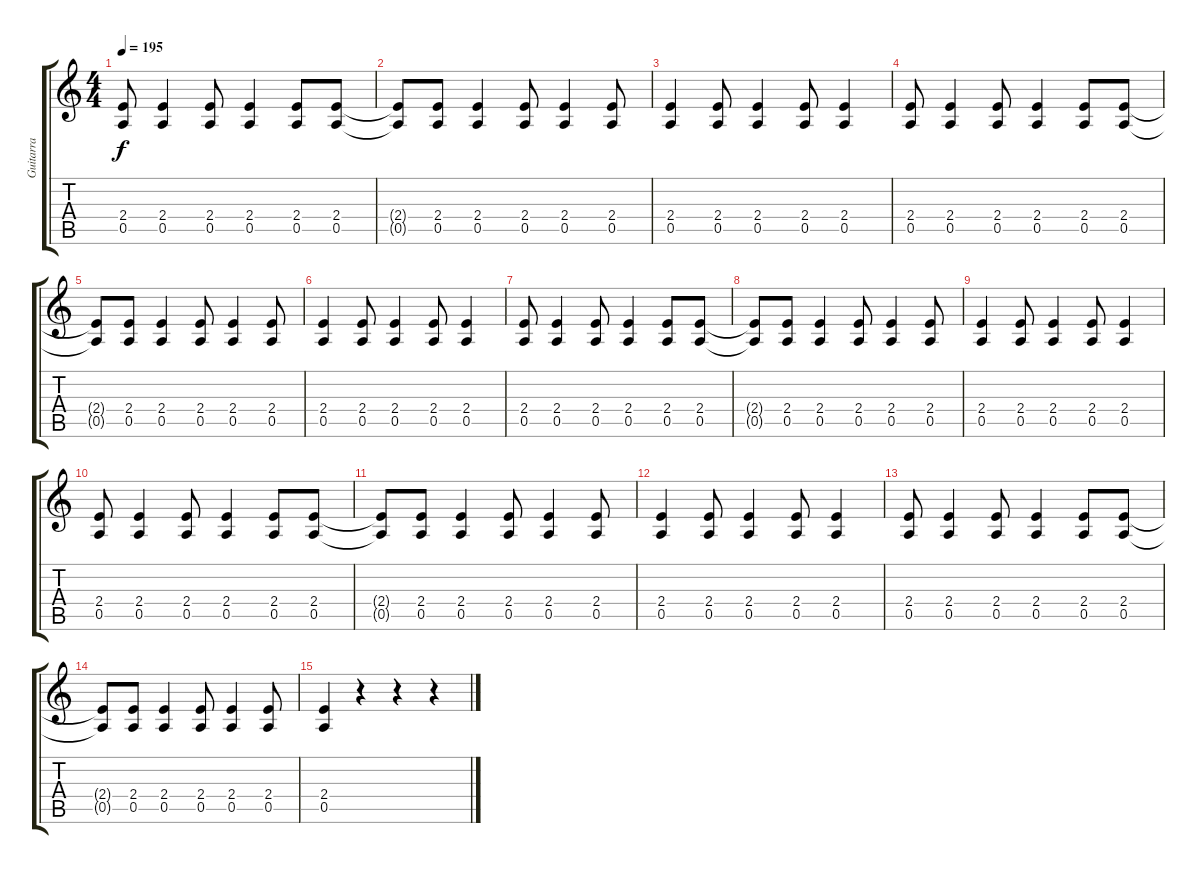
\track ("Guitarra" "Guitarra") {instrument distortionguitar}
\staff {score tabs}
\tuning (E4 B3 G3 D3 A2 E2) {hide}
\ts (4 4)
\tempo 195
\clef g2
\ks c
(2.4 0.5).8{dy f} (2.4 0.5).4 (2.4 0.5).8 (2.4 0.5).4 (2.4 0.5).8 (2.4 0.5).8 |
(2.4{t} 0.5{t}).8 (2.4 0.5).8 (2.4 0.5).4 (2.4 0.5).8 (2.4 0.5).4 (2.4 0.5).8 |
(2.4 0.5).4 (2.4 0.5).8 (2.4 0.5).4 (2.4 0.5).8 (2.4 0.5).4 |
(2.4 0.5).8 (2.4 0.5).4 (2.4 0.5).8 (2.4 0.5).4 (2.4 0.5).8 (2.4 0.5).8 |
(2.4{t} 0.5{t}).8 (2.4 0.5).8 (2.4 0.5).4 (2.4 0.5).8 (2.4 0.5).4 (2.4 0.5).8 |
(2.4 0.5).4 (2.4 0.5).8 (2.4 0.5).4 (2.4 0.5).8 (2.4 0.5).4 |
(2.4 0.5).8 (2.4 0.5).4 (2.4 0.5).8 (2.4 0.5).4 (2.4 0.5).8 (2.4 0.5).8 |
(2.4{t} 0.5{t}).8 (2.4 0.5).8 (2.4 0.5).4 (2.4 0.5).8 (2.4 0.5).4 (2.4 0.5).8 |
(2.4 0.5).4 (2.4 0.5).8 (2.4 0.5).4 (2.4 0.5).8 (2.4 0.5).4 |
(2.4 0.5).8 (2.4 0.5).4 (2.4 0.5).8 (2.4 0.5).4 (2.4 0.5).8 (2.4 0.5).8 |
(2.4{t} 0.5{t}).8 (2.4 0.5).8 (2.4 0.5).4 (2.4 0.5).8 (2.4 0.5).4 (2.4 0.5).8 |
(2.4 0.5).4 (2.4 0.5).8 (2.4 0.5).4 (2.4 0.5).8 (2.4 0.5).4 |
(2.4 0.5).8 (2.4 0.5).4 (2.4 0.5).8 (2.4 0.5).4 (2.4 0.5).8 (2.4 0.5).8 |
(2.4{t} 0.5{t}).8 (2.4 0.5).8 (2.4 0.5).4 (2.4 0.5).8 (2.4 0.5).4 (2.4 0.5).8 |
(2.4 0.5).4 r.4 r.4 r.4
